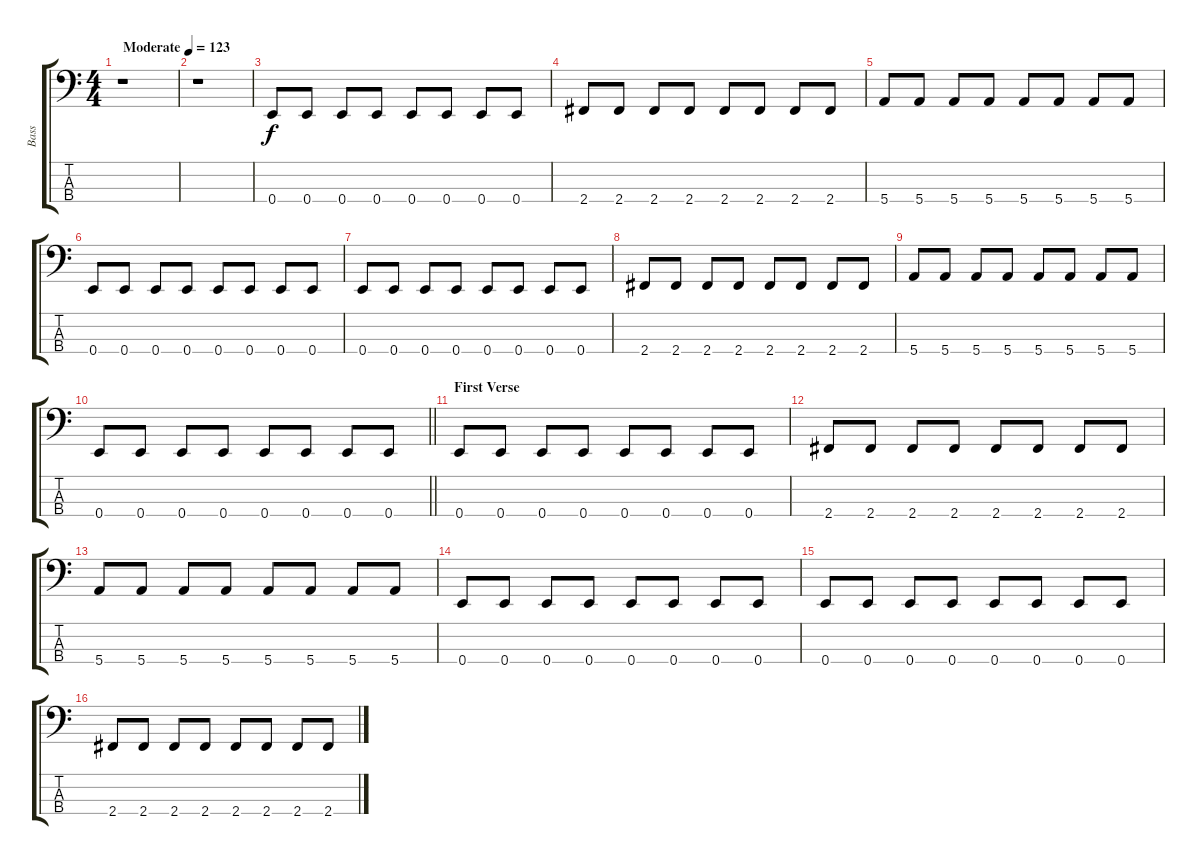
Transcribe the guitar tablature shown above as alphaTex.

\track ("Bass" "Bass") {instrument electricbassfinger}
\staff {score tabs}
\tuning (G2 D2 A1 E1) {hide}
\ts (4 4)
\tempo (123 "Moderate")
\clef f4
\ks c
r.1{dy f instrument electricbassfinger} |
r.1 |
0.4.8 0.4.8 0.4.8 0.4.8 0.4.8 0.4.8 0.4.8 0.4.8 |
2.4.8 2.4.8 2.4.8 2.4.8 2.4.8 2.4.8 2.4.8 2.4.8 |
5.4.8 5.4.8 5.4.8 5.4.8 5.4.8 5.4.8 5.4.8 5.4.8 |
0.4.8 0.4.8 0.4.8 0.4.8 0.4.8 0.4.8 0.4.8 0.4.8 |
0.4.8 0.4.8 0.4.8 0.4.8 0.4.8 0.4.8 0.4.8 0.4.8 |
2.4.8 2.4.8 2.4.8 2.4.8 2.4.8 2.4.8 2.4.8 2.4.8 |
5.4.8 5.4.8 5.4.8 5.4.8 5.4.8 5.4.8 5.4.8 5.4.8 |
\barLineRight lightlight
0.4.8 0.4.8 0.4.8 0.4.8 0.4.8 0.4.8 0.4.8 0.4.8 |
\section ("" "First Verse")
0.4.8 0.4.8 0.4.8 0.4.8 0.4.8 0.4.8 0.4.8 0.4.8 |
2.4.8 2.4.8 2.4.8 2.4.8 2.4.8 2.4.8 2.4.8 2.4.8 |
5.4.8 5.4.8 5.4.8 5.4.8 5.4.8 5.4.8 5.4.8 5.4.8 |
0.4.8 0.4.8 0.4.8 0.4.8 0.4.8 0.4.8 0.4.8 0.4.8 |
0.4.8 0.4.8 0.4.8 0.4.8 0.4.8 0.4.8 0.4.8 0.4.8 |
2.4.8 2.4.8 2.4.8 2.4.8 2.4.8 2.4.8 2.4.8 2.4.8
